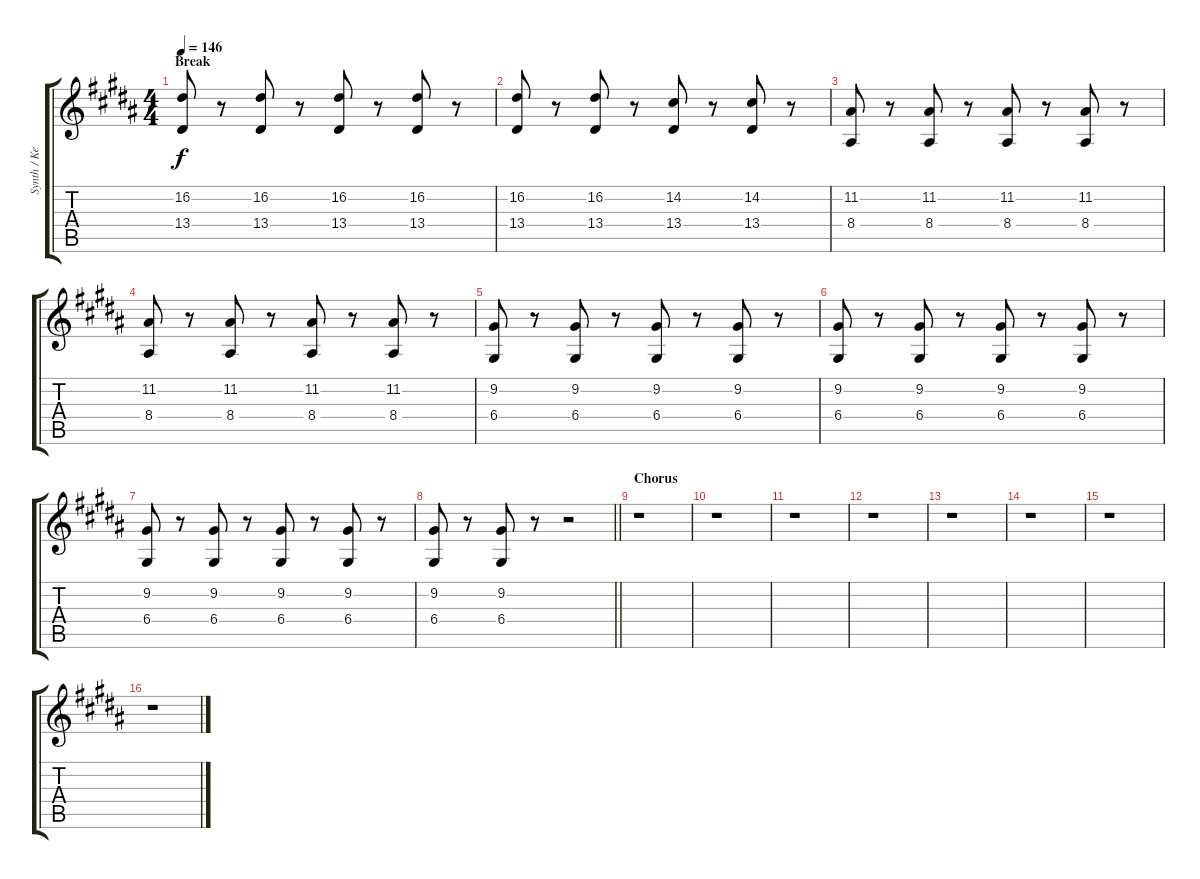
\track ("Synth / Keyboard IV" "Synth / Ke") {instrument stringensemble1}
\staff {score tabs}
\tuning (E4 B3 G3 D3 A2 E2) {hide}
\ts (4 4)
\section ("" "Break")
\tempo 146
\clef g2
\ks b
(16.2 13.4).8{dy f} r.8 (16.2 13.4).8 r.8 (16.2 13.4).8 r.8 (16.2 13.4).8 r.8 |
(16.2 13.4).8 r.8 (16.2 13.4).8 r.8 (14.2 13.4).8 r.8 (14.2 13.4).8 r.8 |
(11.2 8.4).8 r.8 (11.2 8.4).8 r.8 (11.2 8.4).8 r.8 (11.2 8.4).8 r.8 |
(11.2 8.4).8 r.8 (11.2 8.4).8 r.8 (11.2 8.4).8 r.8 (11.2 8.4).8 r.8 |
(9.2 6.4).8 r.8 (9.2 6.4).8 r.8 (9.2 6.4).8 r.8 (9.2 6.4).8 r.8 |
(9.2 6.4).8 r.8 (9.2 6.4).8 r.8 (9.2 6.4).8 r.8 (9.2 6.4).8 r.8 |
(9.2 6.4).8 r.8 (9.2 6.4).8 r.8 (9.2 6.4).8 r.8 (9.2 6.4).8 r.8 |
\barLineRight lightlight
(9.2 6.4).8 r.8 (9.2 6.4).8 r.8 r.2 |
\section ("" "Chorus")
r.1 |
r.1 |
r.1 |
r.1 |
r.1 |
r.1 |
r.1 |
r.1
